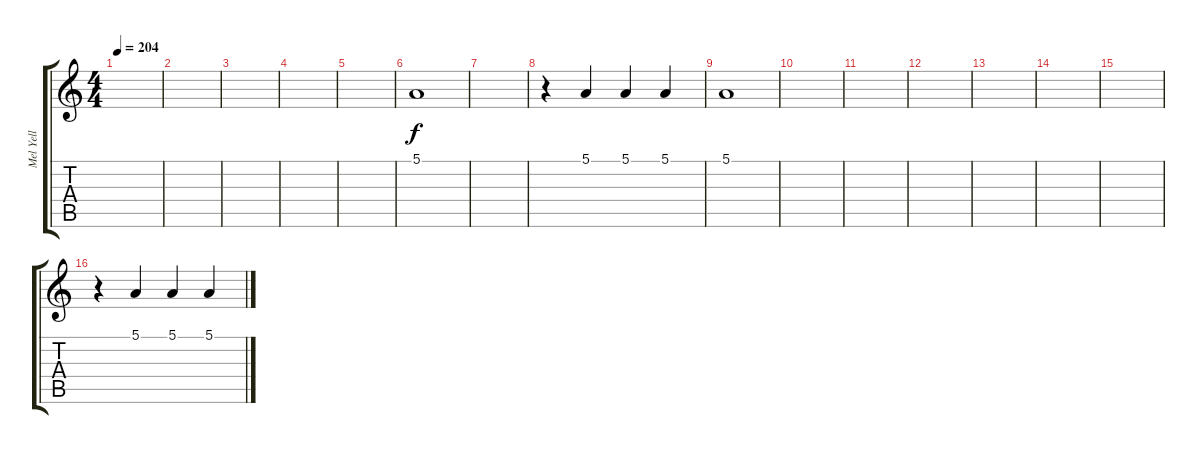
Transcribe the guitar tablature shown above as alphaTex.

\track ("Mel Yell" "Mel Yell") {instrument bassoon}
\staff {score tabs}
\tuning (E4 B3 G3 D3 A2 E2) {hide}
\ts (4 4)
\tempo 204
\clef g2
\ks c
|
|
|
|
|
5.1.1 |
|
r.4 5.1.4 5.1.4 5.1.4 |
5.1.1 |
|
|
|
|
|
|
r.4 5.1.4 5.1.4 5.1.4
